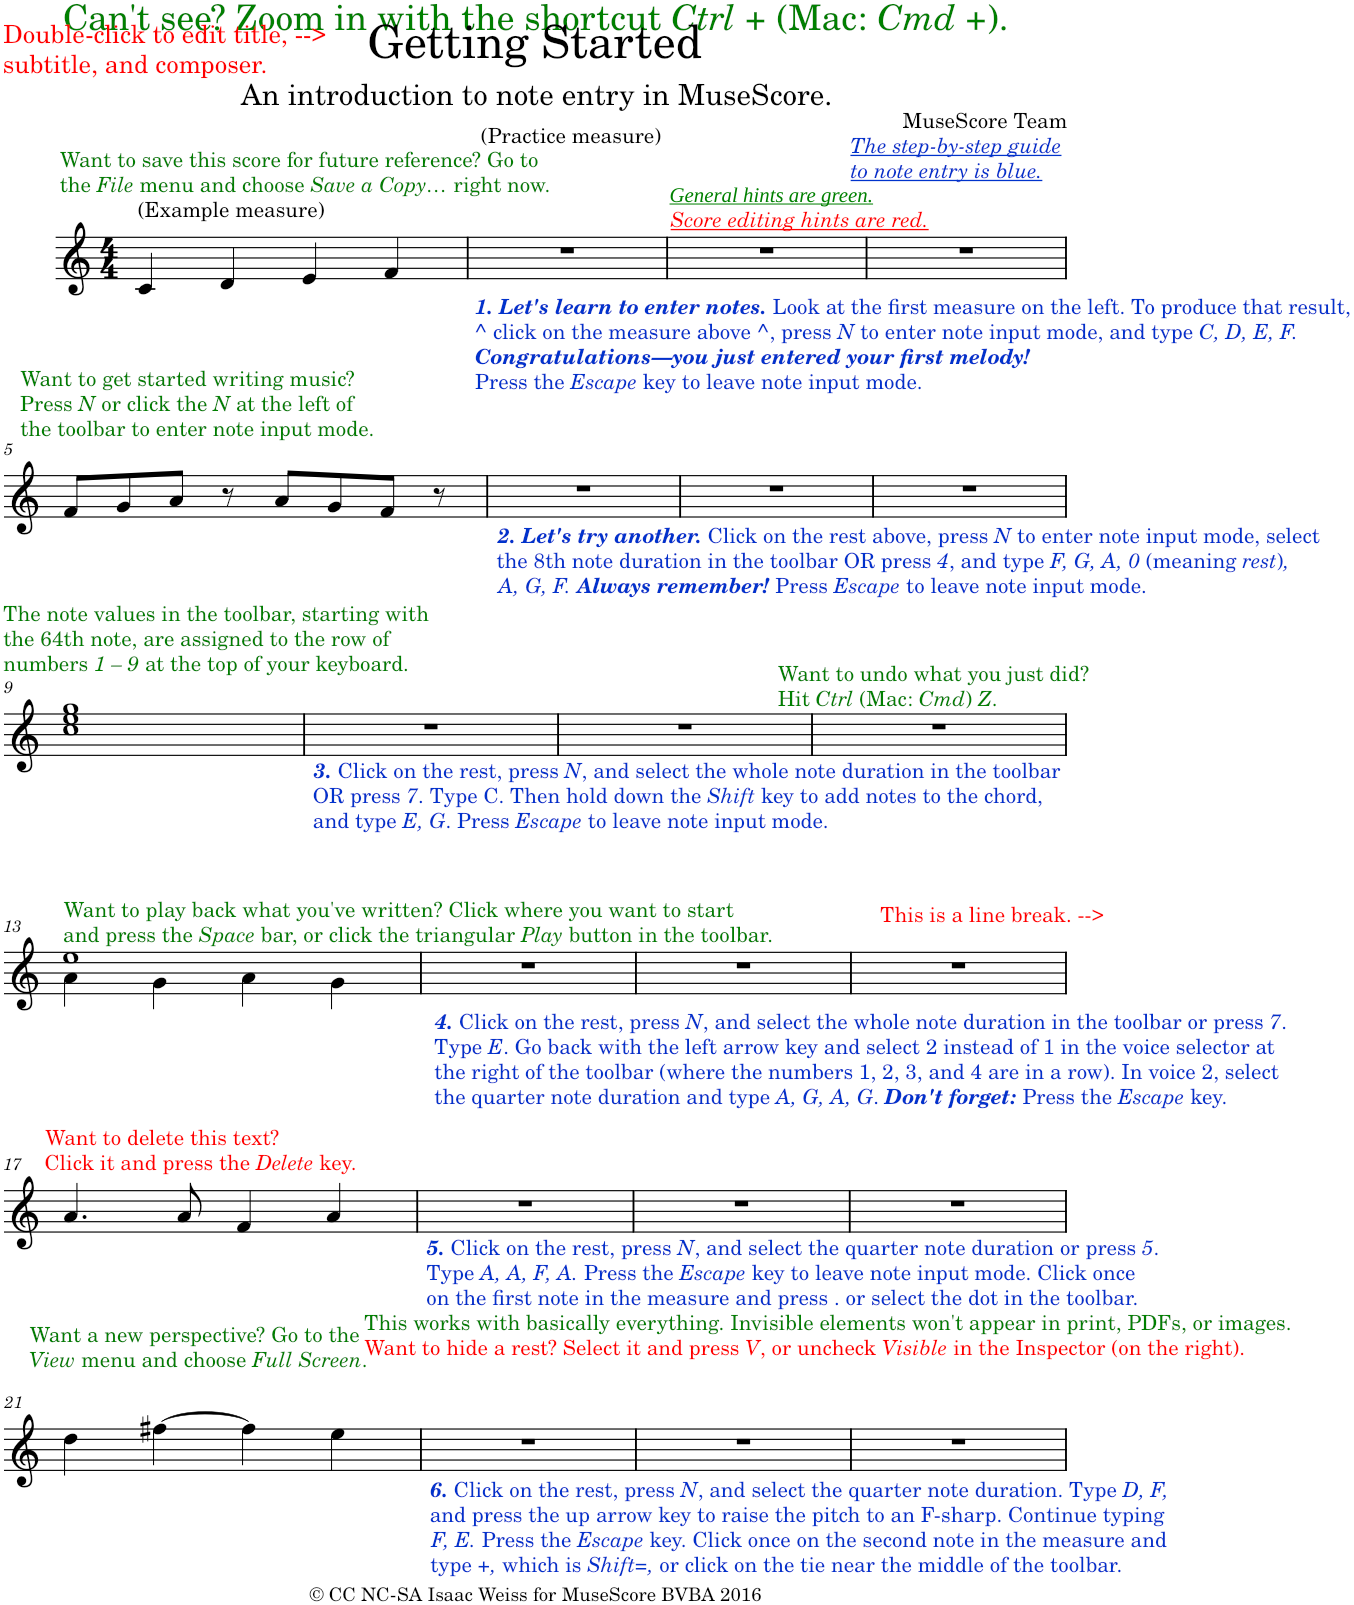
**kern
*part1
*staff1
*I"Piano
*I'Pno.
*clefG2
*k[]
*M4/4
=1
!LO:TX:a:t=(Example measure)
!LO:TX:a:color=#008000:t=Want to save this score for future reference? Go to
!LO:TX:a:t=the
!LO:TX:a:i:t=File
!LO:TX:a:t=menu and choose
!LO:TX:a:i:t=Save a Copy…
!LO:TX:a:t=right now.
4c/
4d/
4e/
4f/
=2
!LO:TX:a:t=(Practice measure)
!LO:TX:b:Bi:color=#0033CC:t=1. Let's learn to enter notes.
!LO:TX:b:t=Look at the first measure on the left. To produce that result,
!LO:TX:b:t=^ click on the measure above ^, press
!LO:TX:b:i:t=N
!LO:TX:b:t=to enter note input mode, and type
!LO:TX:b:i:t=C, D, E, F.
!LO:TX:b:B:t=Congratulations—you just entered your first melody!
!LO:TX:b:t=Press the
!LO:TX:b:i:t=Escape
!LO:TX:b:t=key to leave note input mode.
1r
=3
!LO:TX:a:i:color=#FF0000:t=Score editing hints are red.
!LO:TX:a:i:color=#008000:t=General hints are green.
1r
=4
!LO:TX:a:i:color=#0033CC:t=The step-by-step guide
!LO:TX:a:t=to note entry is blue.
1r
!!LO:LB:g=z
=5
!LO:TX:a:color=#008000:t=Want to get started writing music?
!LO:TX:a:t=Press
!LO:TX:a:i:t=N
!LO:TX:a:t=or click the
!LO:TX:a:i:t=N
!LO:TX:a:t=at the left of
!LO:TX:a:t=the toolbar to enter note input mode.
8f/L
8g/
8a/J
8r
8a/L
8g/
8f/J
8r
=6
!LO:TX:b:Bi:color=#0033CC:t=2. Let's try another.
!LO:TX:b:t=Click on the rest above, press
!LO:TX:b:i:t=N
!LO:TX:b:t=to enter note input mode, select
!LO:TX:b:t=the 8th note duration in the toolbar OR press
!LO:TX:b:i:t=4
!LO:TX:b:t=, and type
!LO:TX:b:i:t=F, G, A, 0
!LO:TX:b:t=(meaning
!LO:TX:b:i:t=rest
!LO:TX:b:t=)
!LO:TX:b:i:t=,
!LO:TX:b:t=A, G, F.
!LO:TX:b:B:t=Always remember!
!LO:TX:b:t=Press
!LO:TX:b:i:t=Escape
!LO:TX:b:t=to leave note input mode.
1r
=7
1r
=8
1r
!!LO:LB:g=z
=9
!LO:TX:a:color=#008000:t=The note values in the toolbar, starting with
!LO:TX:a:t=the 64th note, are assigned to the row of
!LO:TX:a:t=numbers
!LO:TX:a:i:t=1 – 9
!LO:TX:a:t=at the top of your keyboard.
1cc 1ee 1gg
=10
!LO:TX:b:Bi:color=#0033CC:t=3.
!LO:TX:b:t=Click on the rest, press
!LO:TX:b:i:t=N
!LO:TX:b:t=, and select the whole note duration in the toolbar
!LO:TX:b:t=OR press
!LO:TX:b:i:t=7
!LO:TX:b:t=. Type C. Then hold down the
!LO:TX:b:i:t=Shift
!LO:TX:b:t=key to add notes to the chord,
!LO:TX:b:t=and type
!LO:TX:b:i:t=E, G
!LO:TX:b:t=. Press
!LO:TX:b:i:t=Escape
!LO:TX:b:t=to leave note input mode.
1r
=11
1r
=12
!LO:TX:a:color=#008000:t=Want to undo what you just did?
!LO:TX:a:t=Hit
!LO:TX:a:i:t=Ctrl
!LO:TX:a:t=(Mac&colon;
!LO:TX:a:i:t=Cmd
!LO:TX:a:t=)
!LO:TX:a:i:t=Z
!LO:TX:a:t=.
1r
!!LO:LB:g=z
=13
*^
!LO:TX:a:color=#008000:t=Want to play back what you've written? Click where you want to start	!
!LO:TX:a:t=and press the	!
!LO:TX:a:i:t=Space	!
!LO:TX:a:t=bar, or click the triangular	!
!LO:TX:a:i:t=Play	!
!LO:TX:a:t=button in the toolbar.	!
1ee	4a\
.	4g\
.	4a\
.	4g\
=14	=14
!LO:TX:b:Bi:color=#0033CC:t=4.	!
!LO:TX:b:t=Click on the rest, press	!
!LO:TX:b:i:t=N	!
!LO:TX:b:t=, and select the whole note duration in the toolbar or press	!
!LO:TX:b:i:t=7	!
!LO:TX:b:t=.	!
!LO:TX:b:t=Type	!
!LO:TX:b:i:t=E	!
!LO:TX:b:t=. Go back with the left arrow key and select 2 instead of 1 in the voice selector at	!
!LO:TX:b:t=the right of the toolbar (where the numbers 1, 2, 3, and 4 are in a row). In voice 2, select	!
!LO:TX:b:t=the quarter note duration and type	!
!LO:TX:b:i:t=A, G, A, G	!
!LO:TX:b:t=.	!
!LO:TX:b:Bi:t=Don't forget&colon;	!
!LO:TX:b:t=Press the	!
!LO:TX:b:i:t=Escape	!
!LO:TX:b:t=key.	!
*v	*v
1r
=15
1r
=16
!LO:TX:a:color=#FF0000:t=This is a line break. -->
1r
!!LO:LB:g=z
=17
!LO:TX:a:color=#FF0000:t=Want to delete this text?
!LO:TX:a:t=Click it and press the
!LO:TX:a:i:t=Delete
!LO:TX:a:t=key.
4.a/
8a/
4f/
4a/
=18
!LO:TX:b:Bi:color=#0033CC:t=5.
!LO:TX:b:t=Click on the rest, press
!LO:TX:b:i:t=N
!LO:TX:b:t=, and select the quarter note duration or press
!LO:TX:b:i:t=5
!LO:TX:b:t=.
!LO:TX:b:t=Type
!LO:TX:b:i:t=A, A, F, A.
!LO:TX:b:t=Press the
!LO:TX:b:i:t=Escape
!LO:TX:b:t=key to leave note input mode. Click once
!LO:TX:b:t=on the first note in the measure and press . or select the dot in the toolbar.
1r
=19
1r
=20
1r
!!LO:LB:g=z
=21
!LO:TX:a:color=#008000:t=Want a new perspective? Go to the
!LO:TX:a:i:t=View
!LO:TX:a:t=menu and choose
!LO:TX:a:i:t=Full Screen
!LO:TX:a:t=.
4dd\
[4ff#X\
4ff#\]
4ee\
=22
!LO:TX:b:Bi:color=#0033CC:t=6.
!LO:TX:b:t=Click on the rest, press
!LO:TX:b:i:t=N
!LO:TX:b:t=, and select the quarter note duration. Type
!LO:TX:b:i:t=D, F,
!LO:TX:b:t=and press the up arrow key to raise the pitch to an F-sharp. Continue typing
!LO:TX:b:i:t=F, E.
!LO:TX:b:t=Press the
!LO:TX:b:i:t=Escape
!LO:TX:b:t=key. Click once on the second note in the measure and
!LO:TX:b:t=type
!LO:TX:b:i:t=+,
!LO:TX:b:t=which is
!LO:TX:b:i:t=Shift=,
!LO:TX:b:t=or click on the tie near the middle of the toolbar.
1r
=23
!LO:TX:a:color=#FF0000:t=Want to hide a rest? Select it and press
!LO:TX:a:i:t=V
!LO:TX:a:t=, or uncheck
!LO:TX:a:i:t=Visible
!LO:TX:a:t=in the Inspector (on the right).
!LO:TX:a:color=#008000:t=This works with basically everything. Invisible elements won't appear in print, PDFs, or images.
1r
=24
1r
=
*-
